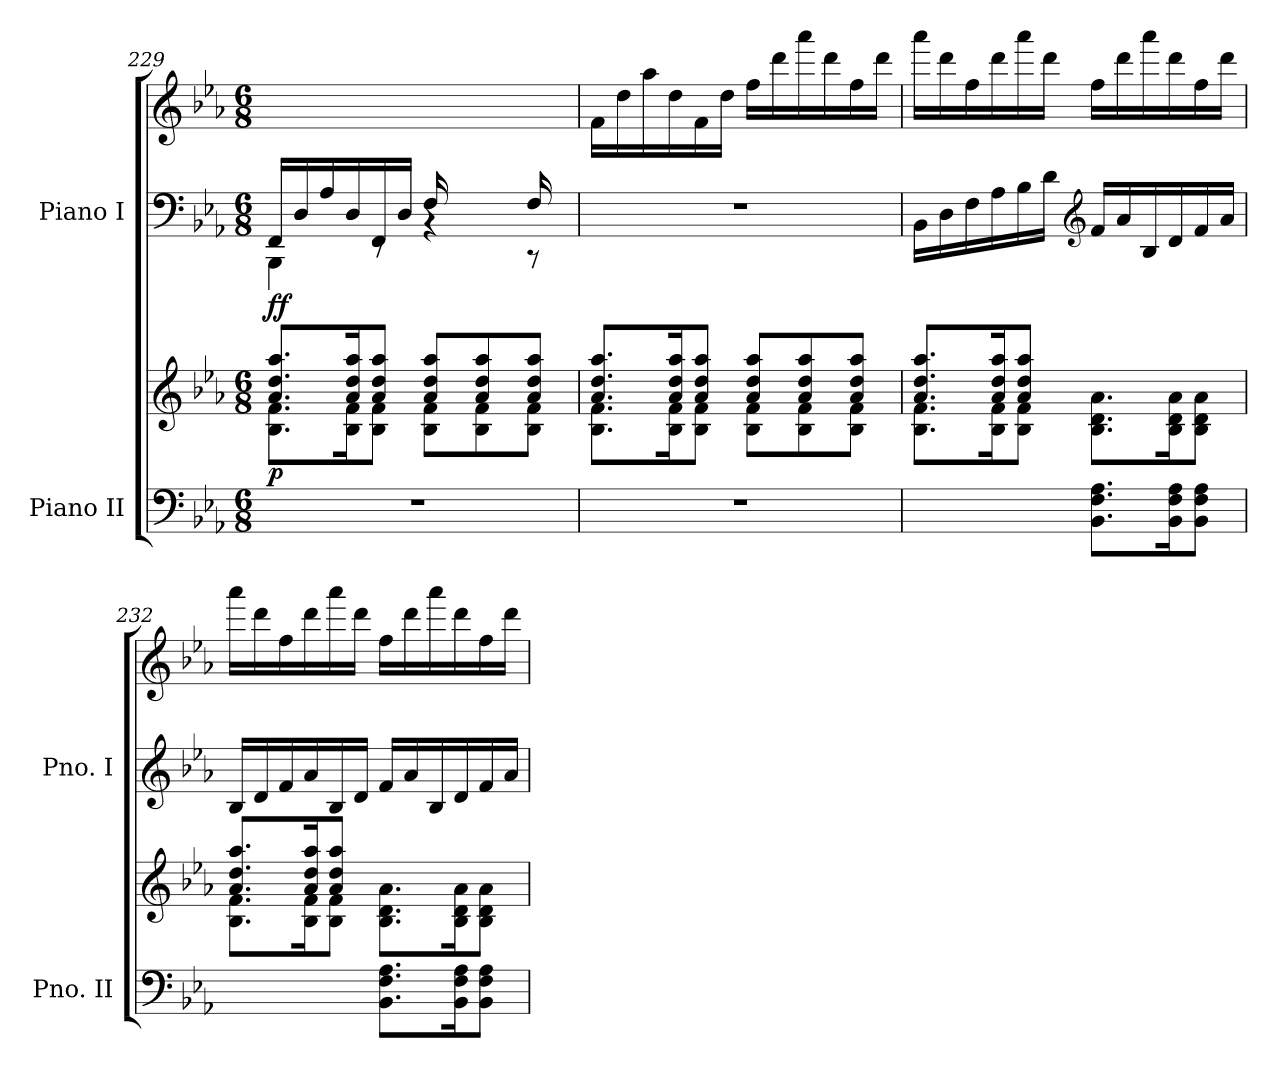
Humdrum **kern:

**kern	**kern	**dynam	**kern	**kern	**dynam
*part2	*part2	*part2	*part1	*part1	*part1
*staff4	*staff3	*staff3/4	*staff2	*staff1	*staff1/2
*I"Piano II	*	*	*I"Piano I	*	*
*I'Pno. II	*	*	*I'Pno. I	*	*
*clefF4	*clefG2	*	*clefF4	*clefG2	*
*k[b-e-a-]	*k[b-e-a-]	*	*k[b-e-a-]	*k[b-e-a-]	*
*M6/8	*M6/8	*	*M6/8	*M6/8	*
=229	=229	=229	=229	=229	=229
*	*^	*	*^	*	*
*	*	*	*	*	*^	*	*
!	!	!	!LO:DY:a=2	!	!	!	!	!LO:DY:b=2
2.r	8.a-/ 8.dd/ 8.aa-/L	8.B-\ 8.f\L	p	4.ryy	16FF/LL	4BBB-\	4.ryy	ff
.	.	.	.	.	16D/	.	.	.
.	.	.	.	.	16A-/	.	.	.
.	16a-/ 16dd/ 16aa-/K	16B-\ 16f\K	.	.	16D/	.	.	.
.	8a-/ 8dd/ 8aa-/J	8B-\ 8f\J	.	.	16FF/	8rEE	.	.
.	.	.	.	.	16D/JJ	.	.	.
.	8a-/ 8dd/ 8aa-/L	8B-\ 8f\L	.	16F/LL	4.rAyy	4rBB	16ryy	.
.	.	.	.	8.ryy	.	.	16d/	.
.	8a-/ 8dd/ 8aa-/	8B-\ 8f\	.	.	.	.	16a-/	.
.	.	.	.	.	.	.	16d/	.
.	8a-/ 8dd/ 8aa-/J	8B-\ 8f\J	.	16F/	.	8r	16ryy	.
.	.	.	.	16ryy	.	.	16d/JJ	.
*	*	*	*	*v	*v	*v	*	*
=230	=230	=230	=230	=230	=230	=230
2.r	8.a-/ 8.dd/ 8.aa-/L	8.B-\ 8.f\L	.	2.r	16f\LL	.
.	.	.	.	.	16dd\	.
.	.	.	.	.	16aa-\	.
.	16a-/ 16dd/ 16aa-/K	16B-\ 16f\K	.	.	16dd\	.
.	8a-/ 8dd/ 8aa-/J	8B-\ 8f\J	.	.	16f\	.
.	.	.	.	.	16dd\JJ	.
.	8a-/ 8dd/ 8aa-/L	8B-\ 8f\L	.	.	16ff\LL	.
.	.	.	.	.	16ddd\	.
.	8a-/ 8dd/ 8aa-/	8B-\ 8f\	.	.	16aaa-\	.
.	.	.	.	.	16ddd\	.
.	8a-/ 8dd/ 8aa-/J	8B-\ 8f\J	.	.	16ff\	.
.	.	.	.	.	16ddd\JJ	.
=231	=231	=231	=231	=231	=231	=231
4.ryy	8.a-/ 8.dd/ 8.aa-/L	8.B-\ 8.f\L	.	16BB-\LL	16aaa-\LL	.
.	.	.	.	16D\	16ddd\	.
.	.	.	.	16F\	16ff\	.
.	16a-/ 16dd/ 16aa-/K	16B-\ 16f\K	.	16A-\	16ddd\	.
.	8a-/ 8dd/ 8aa-/J	8B-\ 8f\J	.	16B-\	16aaa-\	.
.	.	.	.	16d\JJ	16ddd\JJ	.
*	*	*	*	*clefG2	*	*
8.BB-\ 8.F\ 8.A-\L	8.B-\ 8.d\ 8.a-\L	4.rAyy	.	16f/LL	16ff\LL	.
.	.	.	.	16a-/	16ddd\	.
.	.	.	.	16B-/	16aaa-\	.
16BB-\ 16F\ 16A-\K	16B-\ 16d\ 16a-\K	.	.	16d/	16ddd\	.
8BB-\ 8F\ 8A-\J	8B-\ 8d\ 8a-\J	.	.	16f/	16ff\	.
.	.	.	.	16a-/JJ	16ddd\JJ	.
!!LO:LB:g=z
=232	=232	=232	=232	=232	=232	=232
4.ryy	8.a-/ 8.dd/ 8.aa-/L	8.B-\ 8.f\L	.	16B-/LL	16aaa-\LL	.
.	.	.	.	16d/	16ddd\	.
.	.	.	.	16f/	16ff\	.
.	16a-/ 16dd/ 16aa-/K	16B-\ 16f\K	.	16a-/	16ddd\	.
.	8a-/ 8dd/ 8aa-/J	8B-\ 8f\J	.	16B-/	16aaa-\	.
.	.	.	.	16d/JJ	16ddd\JJ	.
8.BB-\ 8.F\ 8.A-\L	8.B-\ 8.d\ 8.a-\L	4.rcyy	.	16f/LL	16ff\LL	.
.	.	.	.	16a-/	16ddd\	.
.	.	.	.	16B-/	16aaa-\	.
16BB-\ 16F\ 16A-\K	16B-\ 16d\ 16a-\K	.	.	16d/	16ddd\	.
8BB-\ 8F\ 8A-\J	8B-\ 8d\ 8a-\J	.	.	16f/	16ff\	.
.	.	.	.	16a-/JJ	16ddd\JJ	.
*	*v	*v	*	*	*	*
=	=	=	=	=	=
*-	*-	*-	*-	*-	*-
